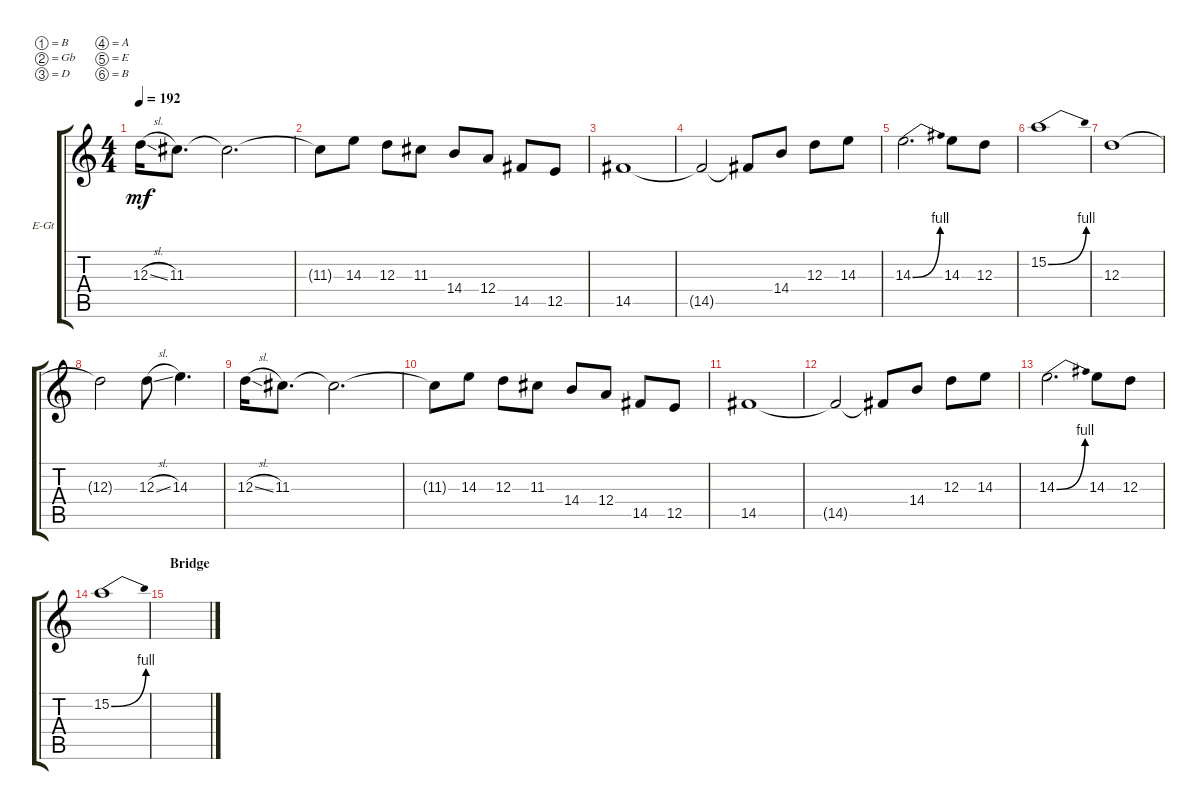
\bracketExtendMode groupsimilarinstruments
\firstSystemTrackNameOrientation horizontal
\otherSystemsTrackNameOrientation horizontal
\track ("Electric Guitar" "E-Gt") {instrument overdrivenguitar}
\staff {score tabs}
\tuning (B3 Gb3 D3 A2 E2 B1)
\ts (4 4)
\tempo 192
\clef g2
\ks c
12.3{sl}.16{dy mf} 11.3.8{d} 11.3{t}.2{d} |
11.3{t}.8 14.3.8 12.3.8 11.3.8 14.4.8 12.4.8 14.5.8 12.5.8 |
14.5.1 |
14.5{t}.2 14.5{t}.8 14.4.8 12.3.8 14.3.8 |
14.3{be (bend 0 0 15 4)}.2{d} 14.3.8 12.3.8 |
15.2{be (bend 0 0 15 4)}.1 |
12.3.1 |
12.3{t}.2 12.3{sl}.8 14.3.4{d} |
12.3{sl}.16 11.3.8{d} 11.3{t}.2{d} |
11.3{t}.8 14.3.8 12.3.8 11.3.8 14.4.8 12.4.8 14.5.8 12.5.8 |
14.5.1 |
14.5{t}.2 14.5{t}.8 14.4.8 12.3.8 14.3.8 |
14.3{be (bend 0 0 15 4)}.2{d} 14.3.8 12.3.8 |
15.2{be (bend 0 0 15 4)}.1 |
\section ("" "Bridge")
